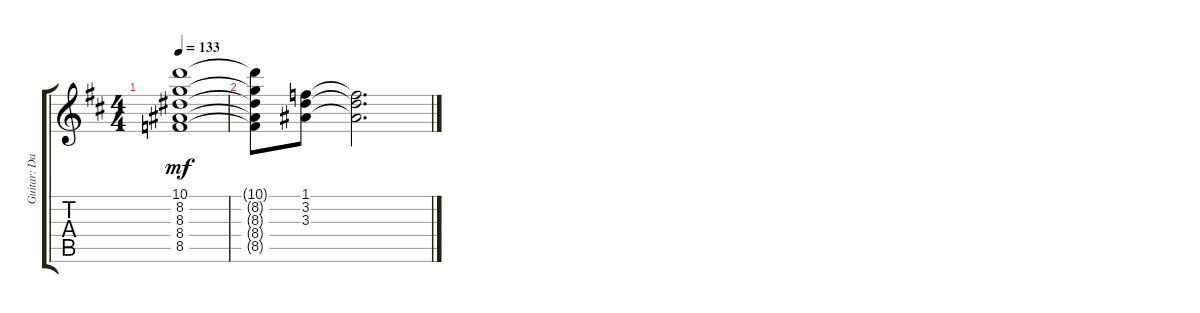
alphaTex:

\track ("Guitar: David" "Guitar: Da") {instrument acousticguitarnylon}
\staff {score tabs}
\tuning (E4 B3 G3 D3 A2 E2) {hide}
\ts (4 4)
\tempo 133
\clef g2
\ks d
(10.1 8.2 8.3 8.4 8.5).1{dy mf} |
(10.1{t} 8.2{t} 8.3{t} 8.4{t} 8.5{t}).8 (1.1 3.2 3.3).8 (1.1{t} 3.2{t} 3.3{t}).2{d}
